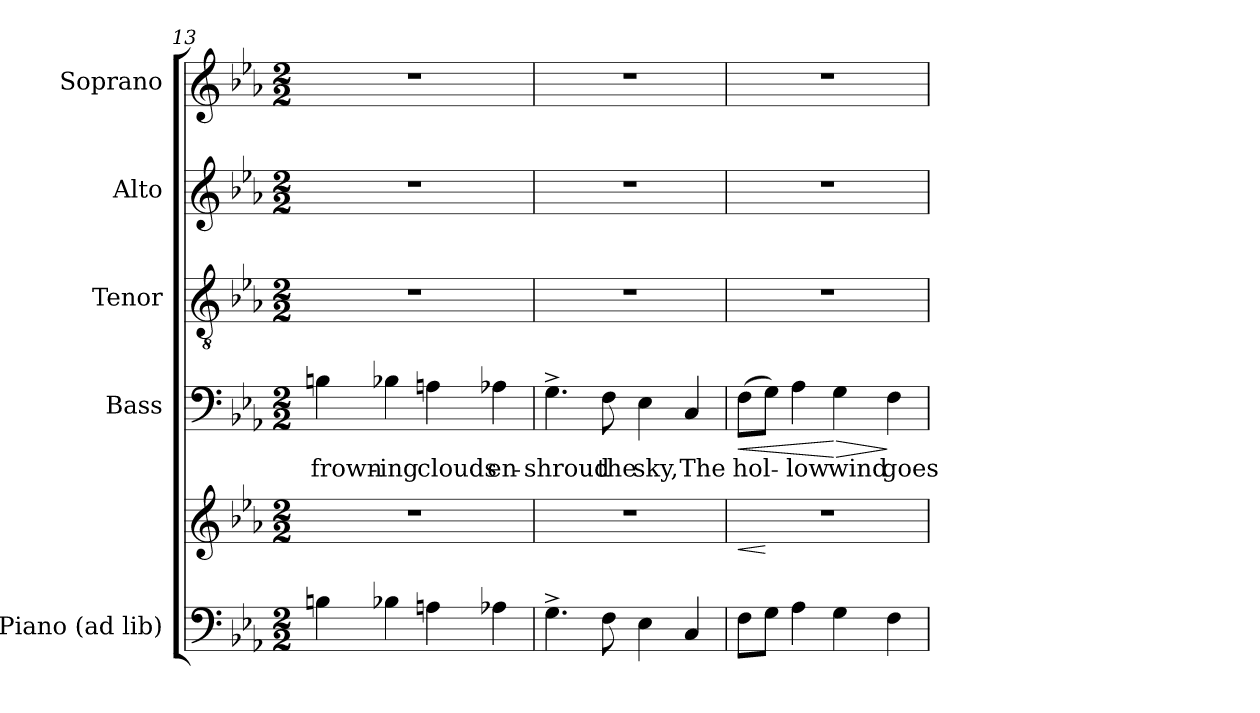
**kern	**kern	**dynam	**kern	**text	**dynam	**kern	**kern	**kern
*part5	*part5	*part5	*part4	*part4	*part4	*part3	*part2	*part1
*staff6	*staff5	*staff5/6	*staff4	*staff4	*staff4	*staff3	*staff2	*staff1
*I"Piano (ad lib)	*	*	*I"Bass	*	*	*I"Tenor	*I"Alto	*I"Soprano
*I'Pno.	*	*	*I'B.	*	*	*I'T.	*I'A.	*I'S.
*clefF4	*clefG2	*	*clefF4	*	*	*clefGv2	*clefG2	*clefG2
*	*	*	*	*	*	*ITrd7c12	*	*
*k[b-e-a-]	*k[b-e-a-]	*	*k[b-e-a-]	*	*	*k[b-e-a-]	*k[b-e-a-]	*k[b-e-a-]
*E-:	*E-:	*	*E-:	*	*	*E-:	*E-:	*E-:
*M2/2	*M2/2	*	*M2/2	*	*	*M2/2	*M2/2	*M2/2
=13	=13	=13	=13	=13	=13	=13	=13	=13
!	!	!	!	!LO:LY:b:color=#000000	!	!	!	!
4Bni\	1r	.	4Bni\	frown-	.	1r	1r	1r
!	!	!	!	!LO:LY:b:color=#000000	!	!	!	!
4B-Xi\	.	.	4B-Xi\	-ing	.	.	.	.
!	!	!	!	!LO:LY:b:color=#000000	!	!	!	!
4Ani\	.	.	4Ani\	clouds	.	.	.	.
!	!	!	!	!LO:LY:b:color=#000000	!	!	!	!
4A-Xi\	.	.	4A-Xi\	en-	.	.	.	.
=14	=14	=14	=14	=14	=14	=14	=14	=14
!	!	!	!	!LO:LY:b:color=#000000	!	!	!	!
4.G^i\	1r	.	4.G^i\	-shroud	.	1r	1r	1r
!	!	!	!	!LO:LY:b:color=#000000	!	!	!	!
8Fi\	.	.	8Fi\	the	.	.	.	.
!	!	!	!	!LO:LY:b:color=#000000	!	!	!	!
4E-i\	.	.	4E-i\	sky,	.	.	.	.
!	!	!	!	!LO:LY:b:color=#000000	!	!	!	!
4Ci/	.	.	4Ci/	The	.	.	.	.
=15	=15	=15	=15	=15	=15	=15	=15	=15
!	!	!LO:HP:b	!	!	!	!	!	!
!	!	!LO:HP:n=1:b	!	!	!	!	!	!
!	!	!	!	!LO:LY:b:color=#000000	!LO:HP:b	!	!	!
8Fi\L	1r	< >	(8Fi\L	hol-	<	1r	1r	1r
8Gi\J	.	[	8Gi\J)	.	.	.	.	.
!	!	!	!	!LO:LY:b:color=#000000	!	!	!	!
4A-i\	.	]	4A-i\	-low	.	.	.	.
!	!	!	!	!LO:LY:b:color=#000000	!LO:HP:n=1:b	!	!	!
4Gi\	.	.	4Gi\	wind	[ >	.	.	.
!	!	!	!	!LO:LY:b:color=#000000	!	!	!	!
4Fi\	.	.	4Fi\	goes	]	.	.	.
=	=	=	=	=	=	=	=	=
*-	*-	*-	*-	*-	*-	*-	*-	*-
